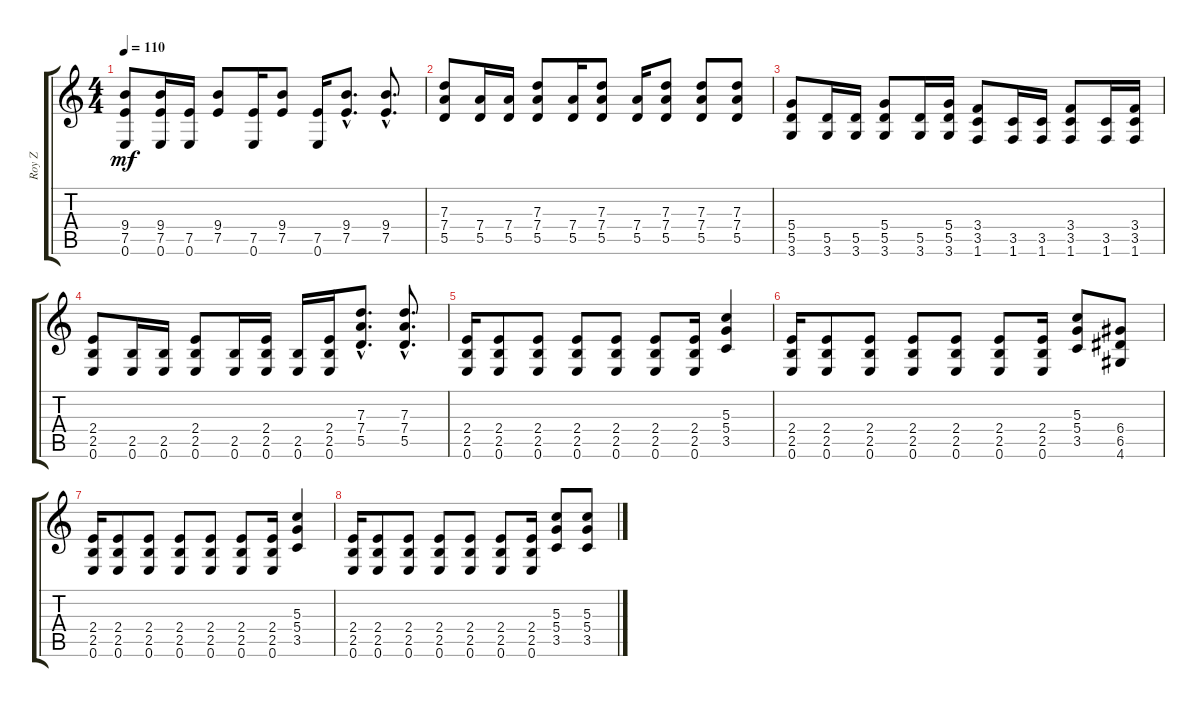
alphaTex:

\track ("Roy Z" "Roy Z") {instrument distortionguitar}
\staff {score tabs}
\tuning (E4 B3 G3 D3 A2 E2) {hide}
\ts (4 4)
\tempo 110
\clef g2
\ks c
(9.4 7.5 0.6).8{dy mf} (9.4 7.5 0.6).16 (7.5 0.6).16 (9.4 7.5).8 (7.5 0.6).16 (9.4 7.5).8 (7.5 0.6).16 (9.4{hac} 7.5{hac}).8{d} (9.4{hac} 7.5{hac}).8{d} |
(7.3 7.4 5.5).8 (7.4 5.5).16 (7.4 5.5).16 (7.3 7.4 5.5).8 (7.4 5.5).16 (7.3 7.4 5.5).8 (7.4 5.5).16 (7.3 7.4 5.5).8 (7.3 7.4 5.5).8 (7.3 7.4 5.5).8 |
(5.4 5.5 3.6).8 (5.5 3.6).16 (5.5 3.6).16 (5.4 5.5 3.6).8 (5.5 3.6).16 (5.4 5.5 3.6).16 (3.4 3.5 1.6).8 (3.5 1.6).16 (3.5 1.6).16 (3.4 3.5 1.6).8 (3.5 1.6).16 (3.4 3.5 1.6).16 |
(2.4 2.5 0.6).8 (2.5 0.6).16 (2.5 0.6).16 (2.4 2.5 0.6).8 (2.5 0.6).16 (2.4 2.5 0.6).16 (2.5 0.6).16 (2.4 2.5 0.6).16 (7.3{hac} 7.4{hac} 5.5{hac}).8{d} (7.3{hac} 7.4{hac} 5.5{hac}).8{d} |
(2.4 2.5 0.6).16 (2.4 2.5 0.6).8 (2.4 2.5 0.6).8 (2.4 2.5 0.6).8 (2.4 2.5 0.6).8 (2.4 2.5 0.6).8 (2.4 2.5 0.6).16 (5.3 5.4 3.5).4 |
(2.4 2.5 0.6).16 (2.4 2.5 0.6).8 (2.4 2.5 0.6).8 (2.4 2.5 0.6).8 (2.4 2.5 0.6).8 (2.4 2.5 0.6).8 (2.4 2.5 0.6).16 (5.3 5.4 3.5).8 (6.4 6.5 4.6).8 |
(2.4 2.5 0.6).16 (2.4 2.5 0.6).8 (2.4 2.5 0.6).8 (2.4 2.5 0.6).8 (2.4 2.5 0.6).8 (2.4 2.5 0.6).8 (2.4 2.5 0.6).16 (5.3 5.4 3.5).4 |
(2.4 2.5 0.6).16 (2.4 2.5 0.6).8 (2.4 2.5 0.6).8 (2.4 2.5 0.6).8 (2.4 2.5 0.6).8 (2.4 2.5 0.6).8 (2.4 2.5 0.6).16 (5.3 5.4 3.5).8 (5.3 5.4 3.5).8
